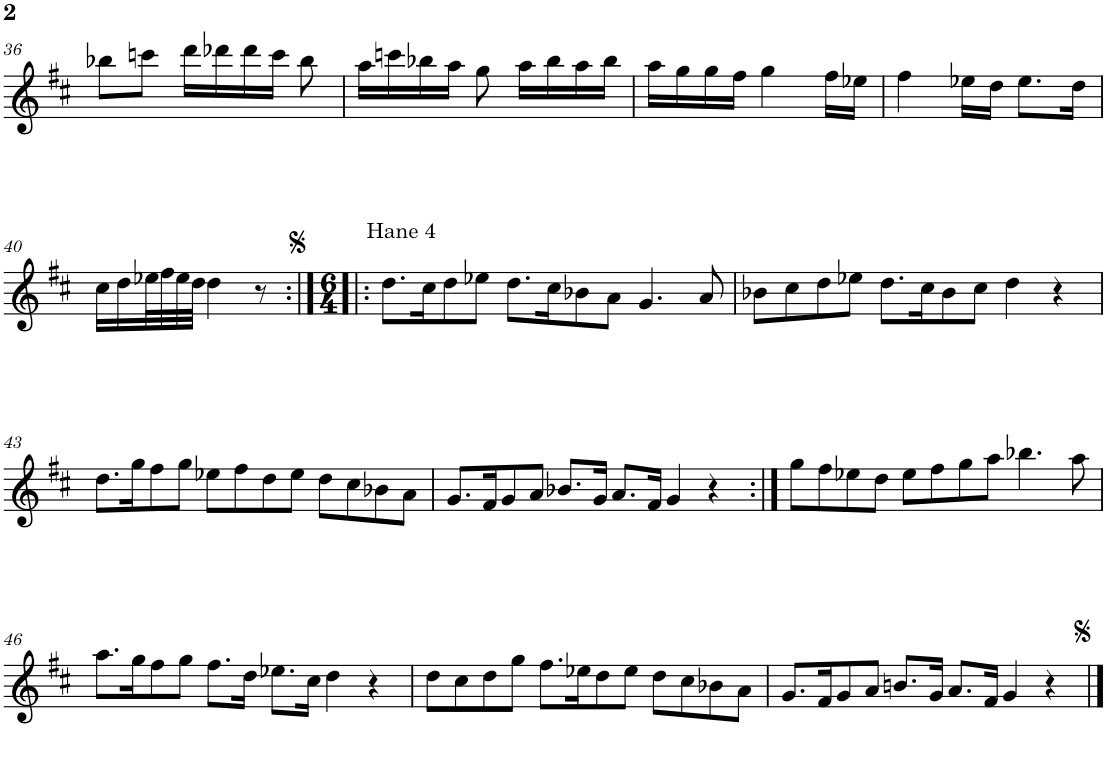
**kern
*part1
*staff1
*I"Piano
*I'Pno
!!LO:PB:g=z
*clefG2
*k[f#c#]
*D:
*M5/8
=36
8bb-X\L
8cccn\J
16ddd\LL
16ddd-X\
16ddd-\
16ccc\JJ
8bb-\
=37
16aa\LL
16cccn\
16bb-X\
16aa\JJ
8gg\
16aa\LL
16bb-\
16aa\
16bb-\JJ
=38
16aa\LL
16gg\
16gg\
16ff#\JJ
4gg\
16ff#\LL
16ee-X\JJ
=39
4ff#\
16ee-X\LL
16dd\JJ
8.ee-\L
16dd\Jk
!!LO:LB:g=z
=40
16cc#\LL
16dd\
32ee-X\L
32ff#\
32ee-\
32dd\JJJ
4dd\
8r
=41:|!|:
*M6/4
!LO:TX:a:t=Hane 4
8.dd\L
16cc#\K
8dd\
8ee-X\J
8.dd\L
16cc#\K
8b-X\
8a\J
4.g/
8a/
=42
8b-X\L
8cc#\
8dd\
8ee-X\J
8.dd\L
16cc#\K
8b-\
8cc#\J
4dd\
4r
!!LO:LB:g=z
=43
8.dd\L
16gg\K
8ff#\
8gg\J
8ee-X\L
8ff#\
8dd\
8ee-\J
8dd\L
8cc#\
8b-X\
8a\J
=44
8.g/L
16f#/K
8g/
8a/J
8.b-X/L
16g/Jk
8.a/L
16f#/Jk
4g/
4r
=45:|!
8gg\L
8ff#\
8ee-X\
8dd\J
8ee-\L
8ff#\
8gg\
8aa\J
4.bb-X\
8aa\
!!LO:LB:g=z
=46
8.aa\L
16gg\K
8ff#\
8gg\J
8.ff#\L
16dd\Jk
8.ee-X\L
16cc#\Jk
4dd\
4r
=47
8dd\L
8cc#\
8dd\
8gg\J
8.ff#\L
16ee-X\K
8dd\
8ee-\J
8dd\L
8cc#\
8b-X\
8a\J
=48
8.g/L
16f#/K
8g/
8a/J
8.bn/L
16g/Jk
8.a/L
16f#/Jk
4g/
4r
==
*-
